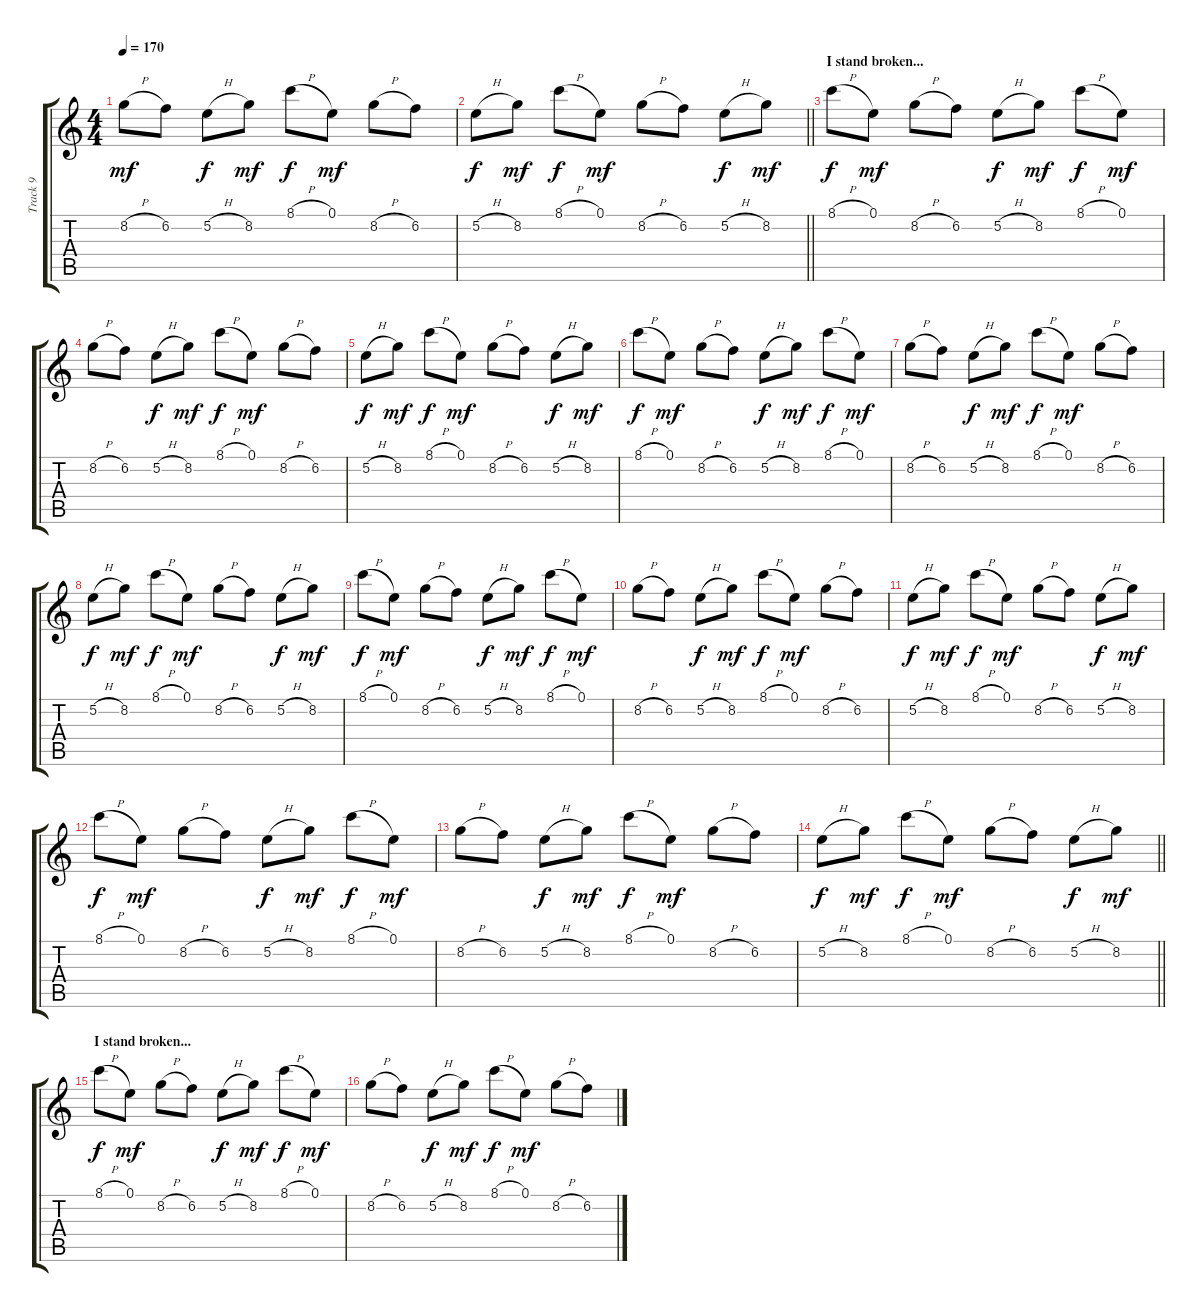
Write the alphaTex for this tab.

\track ("Track 9" "Track 9") {instrument acousticguitarsteel}
\staff {score tabs}
\tuning (E4 B3 G3 D3 A2 E2) {hide}
\ts (4 4)
\tempo 170
\clef g2
\ks c
8.2{h}.8{dy mf} 6.2.8 5.2{h}.8{dy f} 8.2.8{dy mf} 8.1{h}.8{dy f} 0.1.8{dy mf} 8.2{h}.8 6.2.8 |
\barLineRight lightlight
5.2{h}.8{dy f} 8.2.8{dy mf} 8.1{h}.8{dy f} 0.1.8{dy mf} 8.2{h}.8 6.2.8 5.2{h}.8{dy f} 8.2.8{dy mf} |
\section ("" "I stand broken...")
8.1{h}.8{dy f} 0.1.8{dy mf} 8.2{h}.8 6.2.8 5.2{h}.8{dy f} 8.2.8{dy mf} 8.1{h}.8{dy f} 0.1.8{dy mf} |
8.2{h}.8 6.2.8 5.2{h}.8{dy f} 8.2.8{dy mf} 8.1{h}.8{dy f} 0.1.8{dy mf} 8.2{h}.8 6.2.8 |
5.2{h}.8{dy f} 8.2.8{dy mf} 8.1{h}.8{dy f} 0.1.8{dy mf} 8.2{h}.8 6.2.8 5.2{h}.8{dy f} 8.2.8{dy mf} |
8.1{h}.8{dy f} 0.1.8{dy mf} 8.2{h}.8 6.2.8 5.2{h}.8{dy f} 8.2.8{dy mf} 8.1{h}.8{dy f} 0.1.8{dy mf} |
8.2{h}.8 6.2.8 5.2{h}.8{dy f} 8.2.8{dy mf} 8.1{h}.8{dy f} 0.1.8{dy mf} 8.2{h}.8 6.2.8 |
5.2{h}.8{dy f} 8.2.8{dy mf} 8.1{h}.8{dy f} 0.1.8{dy mf} 8.2{h}.8 6.2.8 5.2{h}.8{dy f} 8.2.8{dy mf} |
8.1{h}.8{dy f} 0.1.8{dy mf} 8.2{h}.8 6.2.8 5.2{h}.8{dy f} 8.2.8{dy mf} 8.1{h}.8{dy f} 0.1.8{dy mf} |
8.2{h}.8 6.2.8 5.2{h}.8{dy f} 8.2.8{dy mf} 8.1{h}.8{dy f} 0.1.8{dy mf} 8.2{h}.8 6.2.8 |
5.2{h}.8{dy f} 8.2.8{dy mf} 8.1{h}.8{dy f} 0.1.8{dy mf} 8.2{h}.8 6.2.8 5.2{h}.8{dy f} 8.2.8{dy mf} |
8.1{h}.8{dy f} 0.1.8{dy mf} 8.2{h}.8 6.2.8 5.2{h}.8{dy f} 8.2.8{dy mf} 8.1{h}.8{dy f} 0.1.8{dy mf} |
8.2{h}.8 6.2.8 5.2{h}.8{dy f} 8.2.8{dy mf} 8.1{h}.8{dy f} 0.1.8{dy mf} 8.2{h}.8 6.2.8 |
\barLineRight lightlight
5.2{h}.8{dy f} 8.2.8{dy mf} 8.1{h}.8{dy f} 0.1.8{dy mf} 8.2{h}.8 6.2.8 5.2{h}.8{dy f} 8.2.8{dy mf} |
\section ("" "I stand broken...")
8.1{h}.8{dy f} 0.1.8{dy mf} 8.2{h}.8 6.2.8 5.2{h}.8{dy f} 8.2.8{dy mf} 8.1{h}.8{dy f} 0.1.8{dy mf} |
8.2{h}.8 6.2.8 5.2{h}.8{dy f} 8.2.8{dy mf} 8.1{h}.8{dy f} 0.1.8{dy mf} 8.2{h}.8 6.2.8
